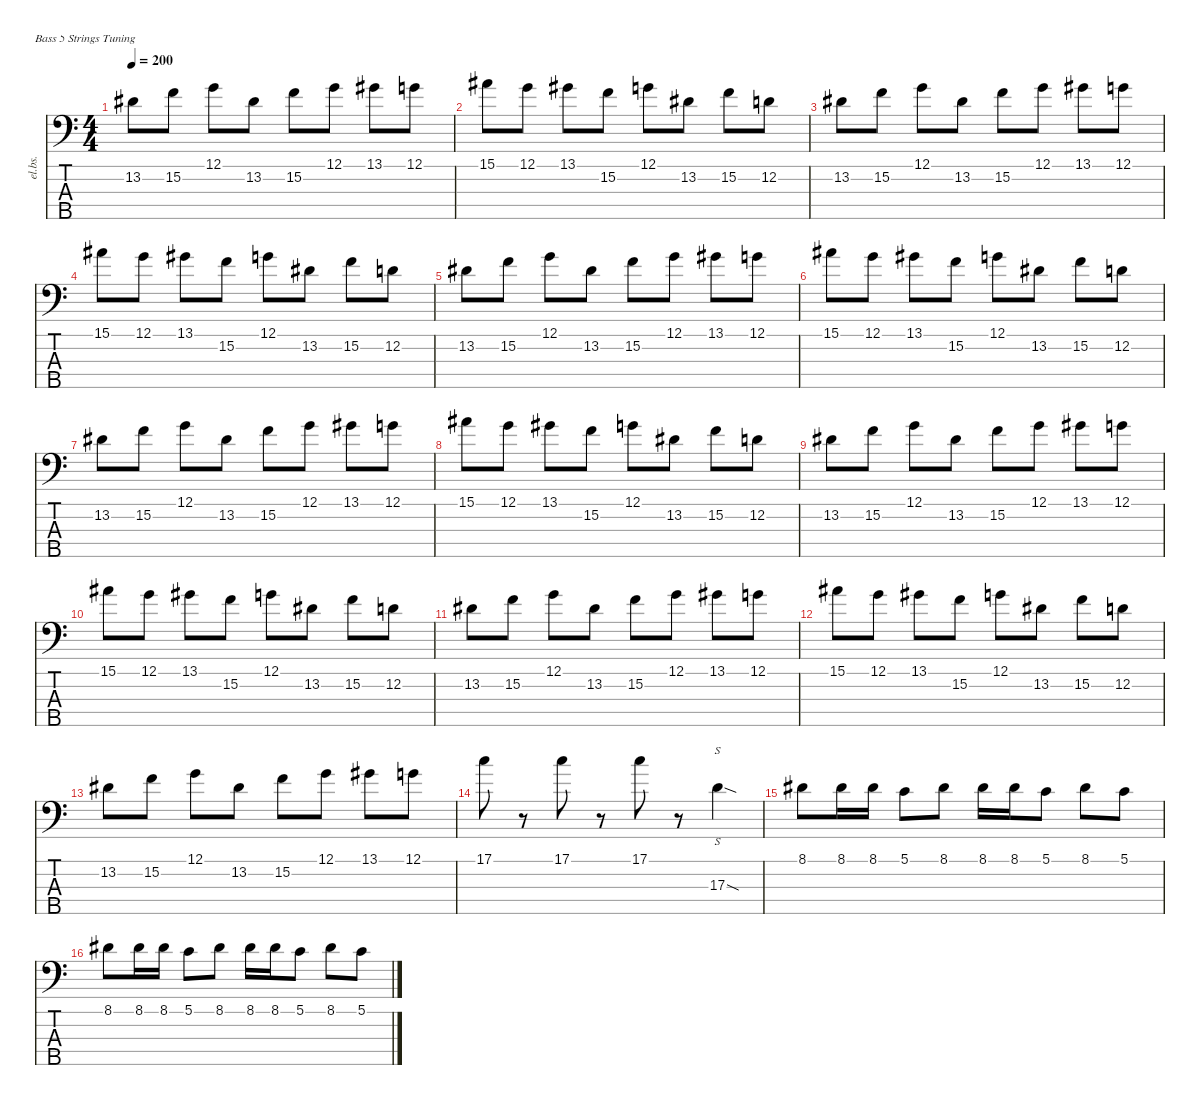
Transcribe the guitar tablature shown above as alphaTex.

\defaultSystemsLayout 4
\hideDynamics
\bracketExtendMode nobrackets
\otherSystemsTrackNameOrientation horizontal
\track ("Electric Bass" "el.bs.") {instrument electricbassfinger}
\staff {score tabs}
\tuning (G2 D2 A1 E1 B0)
\ts (4 4)
\tempo 200
\clef f4
\ks c
13.2{acc #}.8{dy mf instrument electricbassfinger beam Down} 15.2.8{beam Down} 12.1.8{beam Down} 13.2{acc #}.8{beam Down} 15.2.8{beam Down} 12.1.8{beam Down} 13.1{acc #}.8{beam Down} 12.1.8{beam Down} |
15.1{acc #}.8{beam Down} 12.1.8{beam Down} 13.1{acc #}.8{beam Down} 15.2.8{beam Down} 12.1.8{beam Down} 13.2{acc #}.8{beam Down} 15.2.8{beam Down} 12.2.8{beam Down} |
13.2{acc #}.8{beam Down} 15.2.8{beam Down} 12.1.8{beam Down} 13.2{acc #}.8{beam Down} 15.2.8{beam Down} 12.1.8{beam Down} 13.1{acc #}.8{beam Down} 12.1.8{beam Down} |
15.1{acc #}.8{beam Down} 12.1.8{beam Down} 13.1{acc #}.8{beam Down} 15.2.8{beam Down} 12.1.8{beam Down} 13.2{acc #}.8{beam Down} 15.2.8{beam Down} 12.2.8{beam Down} |
13.2{acc #}.8{beam Down} 15.2.8{beam Down} 12.1.8{beam Down} 13.2{acc #}.8{beam Down} 15.2.8{beam Down} 12.1.8{beam Down} 13.1{acc #}.8{beam Down} 12.1.8{beam Down} |
15.1{acc #}.8{beam Down} 12.1.8{beam Down} 13.1{acc #}.8{beam Down} 15.2.8{beam Down} 12.1.8{beam Down} 13.2{acc #}.8{beam Down} 15.2.8{beam Down} 12.2.8{beam Down} |
13.2{acc #}.8{beam Down} 15.2.8{beam Down} 12.1.8{beam Down} 13.2{acc #}.8{beam Down} 15.2.8{beam Down} 12.1.8{beam Down} 13.1{acc #}.8{beam Down} 12.1.8{beam Down} |
15.1{acc #}.8{beam Down} 12.1.8{beam Down} 13.1{acc #}.8{beam Down} 15.2.8{beam Down} 12.1.8{beam Down} 13.2{acc #}.8{beam Down} 15.2.8{beam Down} 12.2.8{beam Down} |
13.2{acc #}.8{beam Down} 15.2.8{beam Down} 12.1.8{beam Down} 13.2{acc #}.8{beam Down} 15.2.8{beam Down} 12.1.8{beam Down} 13.1{acc #}.8{beam Down} 12.1.8{beam Down} |
15.1{acc #}.8{beam Down} 12.1.8{beam Down} 13.1{acc #}.8{beam Down} 15.2.8{beam Down} 12.1.8{beam Down} 13.2{acc #}.8{beam Down} 15.2.8{beam Down} 12.2.8{beam Down} |
13.2{acc #}.8{beam Down} 15.2.8{beam Down} 12.1.8{beam Down} 13.2{acc #}.8{beam Down} 15.2.8{beam Down} 12.1.8{beam Down} 13.1{acc #}.8{beam Down} 12.1.8{beam Down} |
15.1{acc #}.8{beam Down} 12.1.8{beam Down} 13.1{acc #}.8{beam Down} 15.2.8{beam Down} 12.1.8{beam Down} 13.2{acc #}.8{beam Down} 15.2.8{beam Down} 12.2.8{beam Down} |
13.2{acc #}.8{beam Down} 15.2.8{beam Down} 12.1.8{beam Down} 13.2{acc #}.8{beam Down} 15.2.8{beam Down} 12.1.8{beam Down} 13.1{acc #}.8{beam Down} 12.1.8{beam Down} |
17.1.8{beam Down} r.8{beam Down} 17.1.8{beam Down} r.8{beam Down} 17.1.8{beam Down} r.8{beam Down} 17.3{sod}.4{s beam Down} |
8.1{acc #}.8{beam Down} 8.1{acc #}.16{beam Down} 8.1{acc #}.16{beam Down} 5.1.8{beam Down} 8.1{acc #}.8{beam Down} 8.1{acc #}.16{beam Down} 8.1{acc #}.16{beam Down} 5.1.8{beam Down} 8.1{acc #}.8{beam Down} 5.1.8{beam Down} |
8.1{acc #}.8{beam Down} 8.1{acc #}.16{beam Down} 8.1{acc #}.16{beam Down} 5.1.8{beam Down} 8.1{acc #}.8{beam Down} 8.1{acc #}.16{beam Down} 8.1{acc #}.16{beam Down} 5.1.8{beam Down} 8.1{acc #}.8{beam Down} 5.1.8{beam Down}
